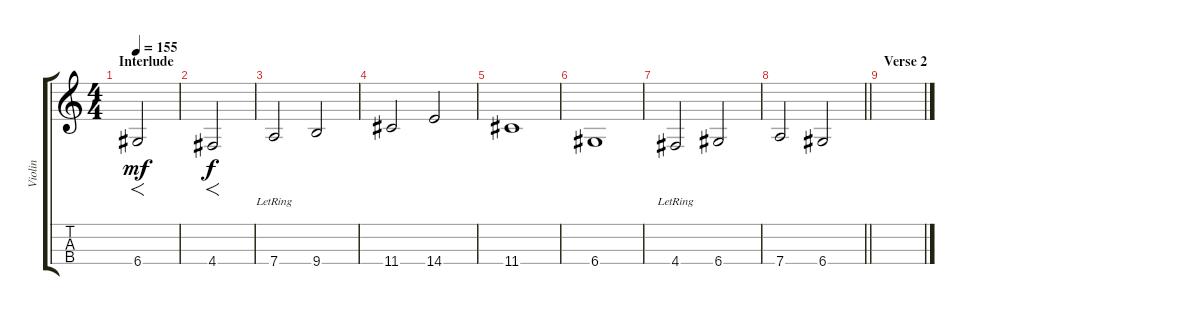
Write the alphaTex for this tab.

\track ("Violin" "Violin") {instrument violin}
\staff {score tabs}
\tuning (E4 B3 G3 D3) {hide}
\ts (4 4)
\section ("" "Interlude")
\tempo 155
\clef g2
\ks c
6.4.2{f dy mf} |
4.4.2{f dy f} |
7.4{lr}.2 9.4.2 |
11.4.2 14.4.2 |
11.4.1 |
6.4.1 |
4.4{lr}.2 6.4.2 |
\barLineRight lightlight
7.4.2 6.4.2 |
\section ("" "Verse 2")
